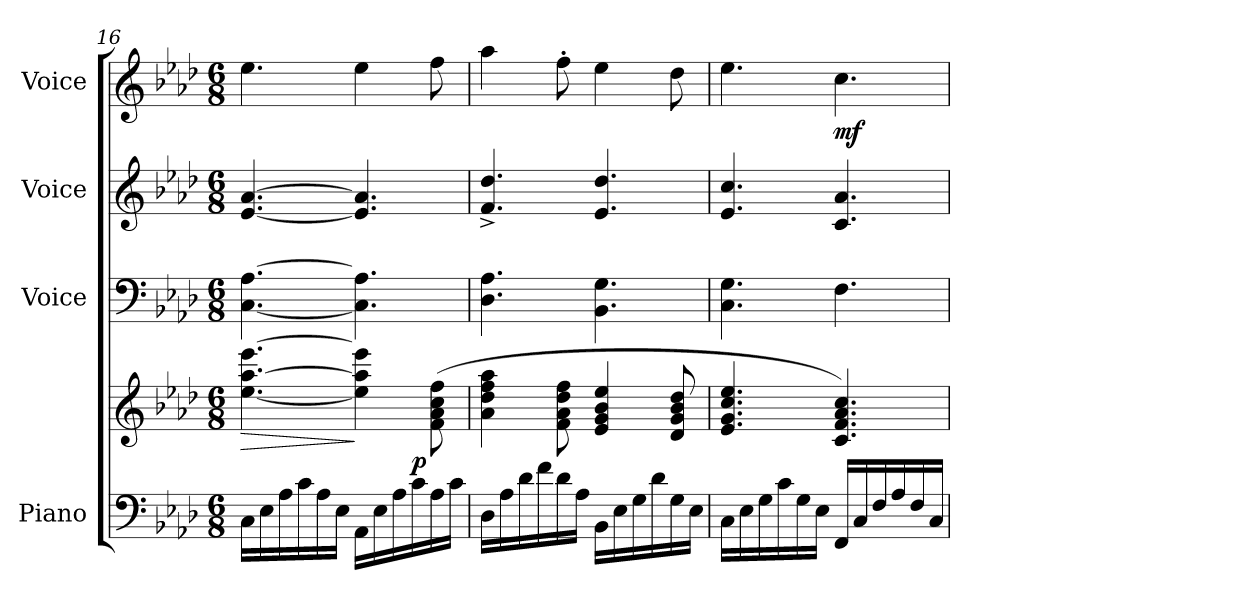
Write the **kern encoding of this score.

**kern	**kern	**dynam	**kern	**kern	**kern	**dynam
*part4	*part4	*part4	*part3	*part2	*part1	*part1
*staff5	*staff4	*staff4/5	*staff3	*staff2	*staff1	*staff1
*I"Piano	*	*	*I"Voice	*I"Voice	*I"Voice	*
*I'Piano	*	*	*I'Voice	*I'Voice	*I'Voice	*
*clefF4	*clefG2	*	*clefF4	*clefG2	*clefG2	*
*k[b-e-a-d-]	*k[b-e-a-d-]	*	*k[b-e-a-d-]	*k[b-e-a-d-]	*k[b-e-a-d-]	*
*M6/8	*M6/8	*	*M6/8	*M6/8	*M6/8	*
=16	=16	=16	=16	=16	=16	=16
!	!	!LO:HP:b	!	!	!	!
16C\LL	[<4.ee-\ [>4.aa-\ [>4.eee-\	>	[<4.C\ [>4.A-\	[<4.e-/ [>4.a-/	4.ee-\	.
16E-\	.	.	.	.	.	.
16A-\	.	.	.	.	.	.
16c\	.	.	.	.	.	.
16A-\	.	.	.	.	.	.
16E-\JJ	.	.	.	.	.	.
16AA-\LL	4ee-\] 4aa-\] 4eee-\]	]	4.C\] 4.A-\]	4.e-/] 4.a-/]	4ee-\	.
16E-\	.	.	.	.	.	.
16A-\	.	.	.	.	.	.
!	!	!LO:DY:a=2	!	!	!	!
16c\	.	p	.	.	.	.
16A-\	(>8f\ 8a-\ 8cc\ 8ff\	.	.	.	8ff\	.
16c\JJ	.	.	.	.	.	.
!!LO:LB:g=z
=17	=17	=17	=17	=17	=17	=17
16D-\LL	4a-\ 4dd-\ 4ff\ 4aa-\	.	4.D-\ 4.A-\	4.f/^> 4.dd-/^>	4aa-\	.
16A-\	.	.	.	.	.	.
16d-\	.	.	.	.	.	.
16f\	.	.	.	.	.	.
16d-\	8f\ 8a-\ 8dd-\ 8ff\	.	.	.	8ff'<\	.
16A-\JJ	.	.	.	.	.	.
16BB-\LL	4e-/ 4g/ 4b-/ 4ee-/	.	4.BB-\ 4.G\	4.e-/ 4.dd-/	4ee-\	.
16E-\	.	.	.	.	.	.
16G\	.	.	.	.	.	.
16d-\	.	.	.	.	.	.
16G\	8d-/ 8g/ 8b-/ 8dd-/	.	.	.	8dd-\	.
16E-\JJ	.	.	.	.	.	.
=18	=18	=18	=18	=18	=18	=18
16C\LL	4.e-/ 4.g/ 4.cc/ 4.ee-/	.	4.C\ 4.G\	4.e-/ 4.cc/	4.ee-\	.
16E-\	.	.	.	.	.	.
16G\	.	.	.	.	.	.
16c\	.	.	.	.	.	.
16G\	.	.	.	.	.	.
16E-\JJ	.	.	.	.	.	.
!	!	!	!	!	!	!LO:DY:b
16FF/LL	4.c/ 4.f/ 4.a-/ 4.cc/)	.	4.F\	4.c/ 4.a-/	4.cc\	mf
16C/	.	.	.	.	.	.
16F/	.	.	.	.	.	.
16A-/	.	.	.	.	.	.
16F/	.	.	.	.	.	.
16C/JJ	.	.	.	.	.	.
=	=	=	=	=	=	=
*-	*-	*-	*-	*-	*-	*-
